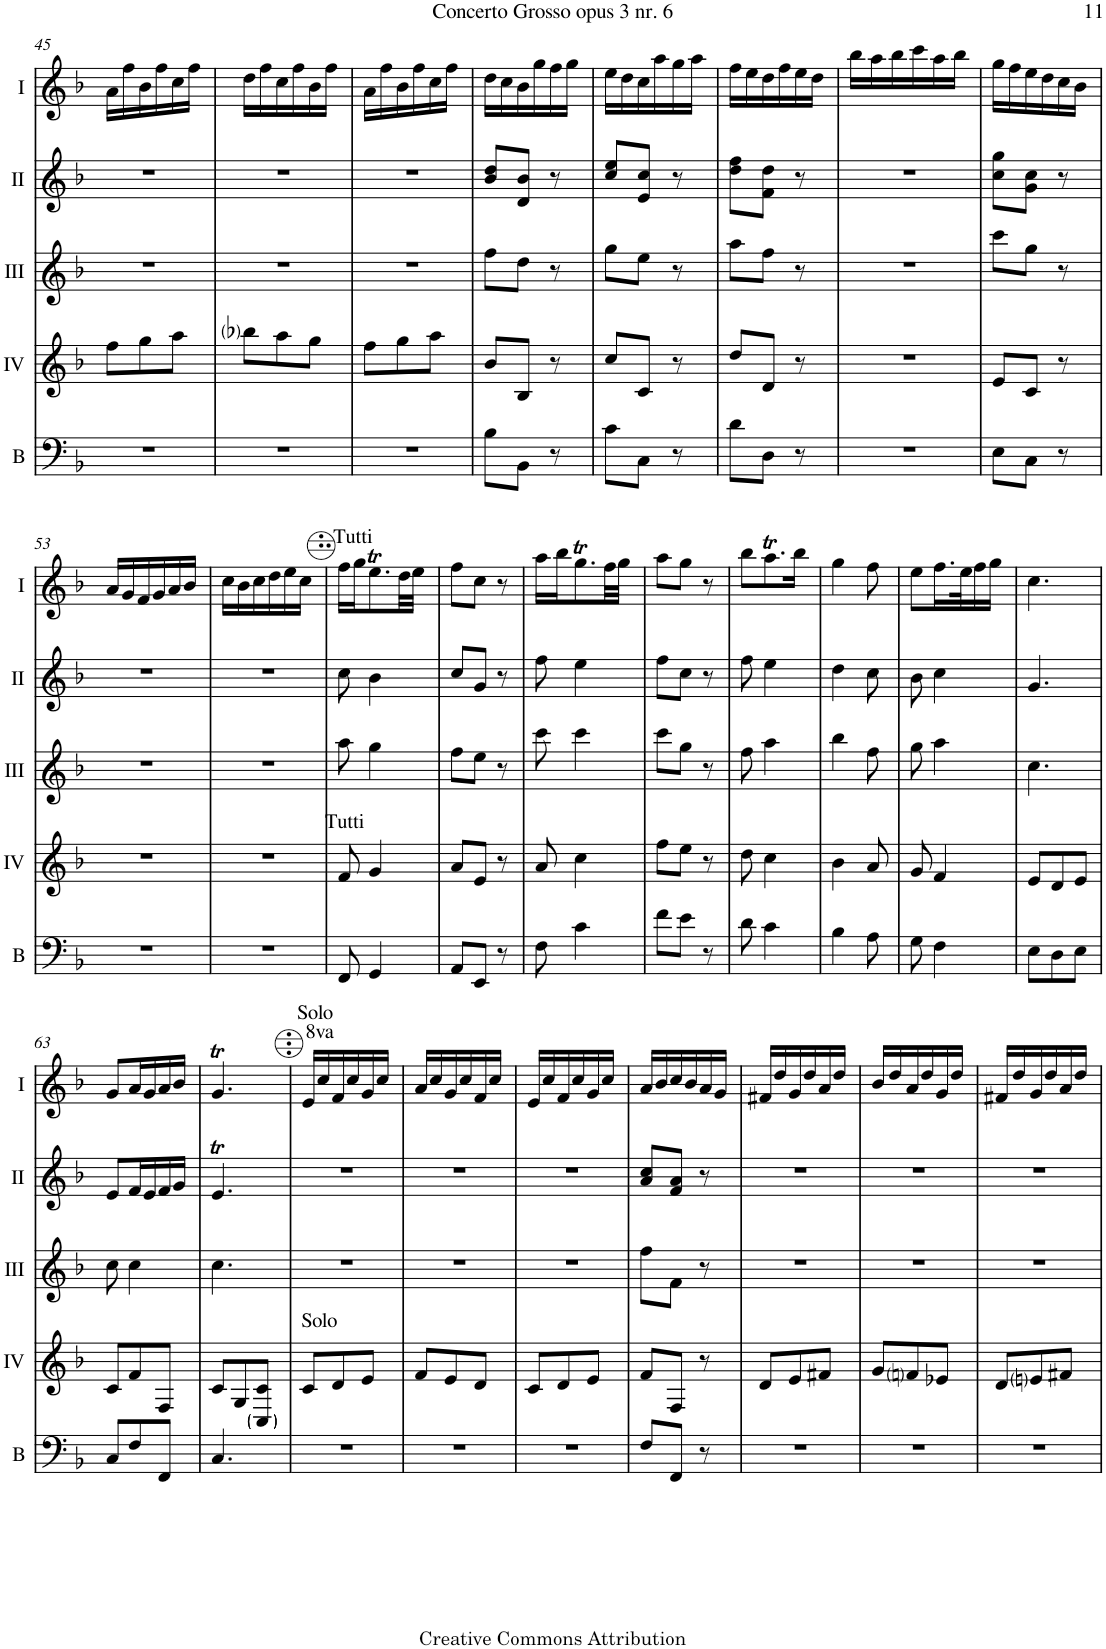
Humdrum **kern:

**kern	**kern	**kern	**kern	**kern
*part5	*part4	*part3	*part2	*part1
*staff5	*staff4	*staff3	*staff2	*staff1
*I"Bass	*I"Acc. 4	*I"Acc. 3	*I"Acc. 2	*I"Acc. 1
*I'B	*	*	*	*
!!LO:PB:g=z
*clefF4	*clefG2	*clefG2	*clefG2	*clefG2
*Trd7c12	*	*Trd7c12	*	*
*k[b-]	*k[b-]	*k[b-]	*k[b-]	*k[b-]
*M3/8	*M3/8	*M3/8	*M3/8	*M3/8
=45	=45	=45	=45	=45
4.r	8f\L	4.r	4.r	16a\LL
.	.	.	.	16ff\
.	8g\	.	.	16b-\
.	.	.	.	16ff\
.	8a\J	.	.	16cc\
.	.	.	.	16ff\JJ
=46	=46	=46	=46	=46
4.r	8b-i\L	4.r	4.r	16dd\LL
.	.	.	.	16ff\
.	8a\	.	.	16cc\
.	.	.	.	16ff\
.	8g\J	.	.	16b-\
.	.	.	.	16ff\JJ
=47	=47	=47	=47	=47
4.r	8f\L	4.r	4.r	16a\LL
.	.	.	.	16ff\
.	8g\	.	.	16b-\
.	.	.	.	16ff\
.	8a\J	.	.	16cc\
.	.	.	.	16ff\JJ
=48	=48	=48	=48	=48
8B-\L	8B-/L	8ff\L	8b-/ 8dd/L	16dd\LL
.	.	.	.	16cc\
8BB-\J	8BB-/J	8dd\J	8d/ 8b-/J	16b-\
.	.	.	.	16gg\
8r	8r	8r	8r	16ff\
.	.	.	.	16gg\JJ
=49	=49	=49	=49	=49
8c\L	8c/L	8gg\L	8cc/ 8ee/L	16ee\LL
.	.	.	.	16dd\
8C\J	8C/J	8ee\J	8e/ 8cc/J	16cc\
.	.	.	.	16aa\
8r	8r	8r	8r	16gg\
.	.	.	.	16aa\JJ
=50	=50	=50	=50	=50
8d\L	8d/L	8aa\L	8dd\ 8ff\L	16ff\LL
.	.	.	.	16ee\
8D\J	8D/J	8ff\J	8f\ 8dd\J	16dd\
.	.	.	.	16ff\
8r	8r	8r	8r	16ee\
.	.	.	.	16dd\JJ
=51	=51	=51	=51	=51
4.r	4.r	4.r	4.r	16bb-\LL
.	.	.	.	16aa\
.	.	.	.	16bb-\
.	.	.	.	16ccc\
.	.	.	.	16aa\
.	.	.	.	16bb-\JJ
=52	=52	=52	=52	=52
8E\L	8E/L	8ccc\L	8cc\ 8gg\L	16gg\LL
.	.	.	.	16ff\
8C\J	8C/J	8gg\J	8g\ 8cc\J	16ee\
.	.	.	.	16dd\
8r	8r	8r	8r	16cc\
.	.	.	.	16b-\JJ
!!LO:LB:g=z
=53	=53	=53	=53	=53
4.r	4.r	4.r	4.r	16a/LL
.	.	.	.	16g/
.	.	.	.	16f/
.	.	.	.	16g/
.	.	.	.	16a/
.	.	.	.	16b-/JJ
=54	=54	=54	=54	=54
4.r	4.r	4.r	4.r	16cc\LL
.	.	.	.	16b-\
.	.	.	.	16cc\
.	.	.	.	16dd\
.	.	.	.	16ee\
.	.	.	.	16cc\JJ
=55	=55	=55	=55	=55
!	!	!	!	!LO:TX:a:t=Tutti
!	!LO:TX:a:t=Tutti	!	!	!
8FF/	8F/	8aa\	8cc\	16ff\LL
.	.	.	.	16gg\J
4GG/	4G/	4gg\	4b-\	8.eet\
.	.	.	.	32dd\LL
.	.	.	.	32ee\JJJ
=56	=56	=56	=56	=56
8AA/L	8A/L	8ff\L	8cc/L	8ff\L
8EE/J	8E/J	8ee\J	8g/J	8cc\J
8r	8r	8r	8r	8r
=57	=57	=57	=57	=57
8F\	8A/	8ccc\	8ff\	16aa\LL
.	.	.	.	16bb-\J
4c\	4c\	4ccc\	4ee\	8.ggT\
.	.	.	.	32ff\LL
.	.	.	.	32gg\JJJ
=58	=58	=58	=58	=58
8f\L	8f\L	8ccc\L	8ff\L	8aa\L
8e\J	8e\J	8gg\J	8cc\J	8gg\J
8r	8r	8r	8r	8r
=59	=59	=59	=59	=59
8d\	8d\	8ff\	8ff\	8bb-\L
4c\	4c\	4aa\	4ee\	8.aat\
.	.	.	.	16bb-\Jk
=60	=60	=60	=60	=60
4B-\	4B-\	4bb-\	4dd\	4gg\
8A\	8A/	8ff\	8cc\	8ff\
=61	=61	=61	=61	=61
8G\	8G/	8gg\	8b-\	8ee\L
4F\	4F/	4aa\	4cc\	16.ff\L
.	.	.	.	32ee\K
.	.	.	.	16ff\
.	.	.	.	16gg\JJ
=62	=62	=62	=62	=62
8E\L	8E/L	4.cc\	4.g/	4.cc\
8D\	8D/	.	.	.
8E\J	8E/J	.	.	.
!!LO:LB:g=z
=63	=63	=63	=63	=63
8C/L	8C/L	8cc\	8e/L	8g/L
8F/	8F/	4cc\	16f/L	16a/L
.	.	.	16e/	16g/
8FF/J	8FF/J	.	16f/	16a/
.	.	.	16g/JJ	16b-/JJ
=64	=64	=64	=64	=64
4.C/	8C/L	4.cc\	4.et/	4.gT/
.	8GG/	.	.	.
.	8CC/ 8C/J	.	.	.
=65	=65	=65	=65	=65
!	!	!	!	!LO:TX:a:t=8va
!	!	!	!	!LO:TX:a:t=Solo
!	!LO:TX:a:t=Solo	!	!	!
4.r	8C/L	4.r	4.r	16e/LL
.	.	.	.	16cc/
.	8D/	.	.	16f/
.	.	.	.	16cc/
.	8E/J	.	.	16g/
.	.	.	.	16cc/JJ
=66	=66	=66	=66	=66
4.r	8F/L	4.r	4.r	16a/LL
.	.	.	.	16cc/
.	8E/	.	.	16g/
.	.	.	.	16cc/
.	8D/J	.	.	16f/
.	.	.	.	16cc/JJ
=67	=67	=67	=67	=67
4.r	8C/L	4.r	4.r	16e/LL
.	.	.	.	16cc/
.	8D/	.	.	16f/
.	.	.	.	16cc/
.	8E/J	.	.	16g/
.	.	.	.	16cc/JJ
=68	=68	=68	=68	=68
8F/L	8F/L	8ff\L	8a/ 8cc/L	16a/LL
.	.	.	.	16b-/
8FF/J	8FF/J	8f\J	8f/ 8a/J	16cc/
.	.	.	.	16b-/
8r	8r	8r	8r	16a/
.	.	.	.	16g/JJ
=69	=69	=69	=69	=69
4.r	8D/L	4.r	4.r	16f#X/LL
.	.	.	.	16dd/
.	8E/	.	.	16g/
.	.	.	.	16dd/
.	8F#X/J	.	.	16a/
.	.	.	.	16dd/JJ
=70	=70	=70	=70	=70
4.r	8G/L	4.r	4.r	16b-/LL
.	.	.	.	16dd/
.	8Fni/	.	.	16a/
.	.	.	.	16dd/
.	8E-X/J	.	.	16g/
.	.	.	.	16dd/JJ
=71	=71	=71	=71	=71
4.r	8D/L	4.r	4.r	16f#X/LL
.	.	.	.	16dd/
.	8Eni/	.	.	16g/
.	.	.	.	16dd/
.	8F#X/J	.	.	16a/
.	.	.	.	16dd/JJ
=	=	=	=	=
*-	*-	*-	*-	*-
